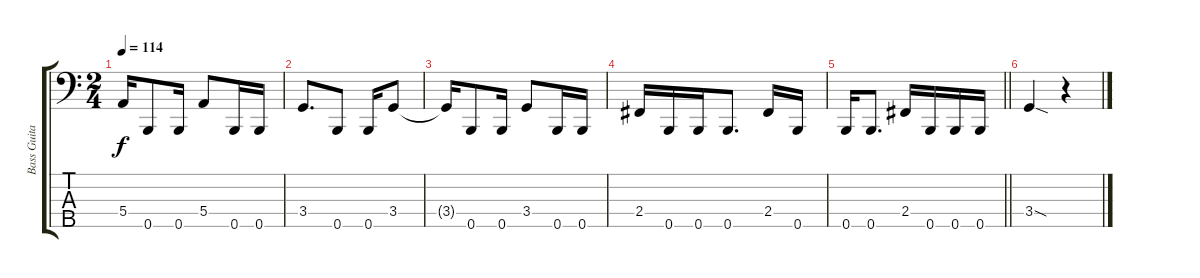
\track ("Bass Guitar" "Bass Guita") {instrument electricbassfinger}
\staff {score tabs}
\tuning (G2 D2 A1 E1 B0) {hide}
\ts (2 4)
\tempo 114
\clef f4
\ks c
5.4{t}.16{dy f} 0.5.8 0.5.16 5.4.8 0.5.16 0.5.16 |
3.4.8{d} 0.5.8 0.5.16 3.4.8 |
3.4{t}.16 0.5.8 0.5.16 3.4.8 0.5.16 0.5.16 |
2.4.16 0.5.16 0.5.16 0.5.8{d} 2.4.16 0.5.16 |
\barLineRight lightlight
0.5.16 0.5.8{d} 2.4.16 0.5.16 0.5.16 0.5.16 |
\section ("" "")
3.4{sod}.4 r.4
